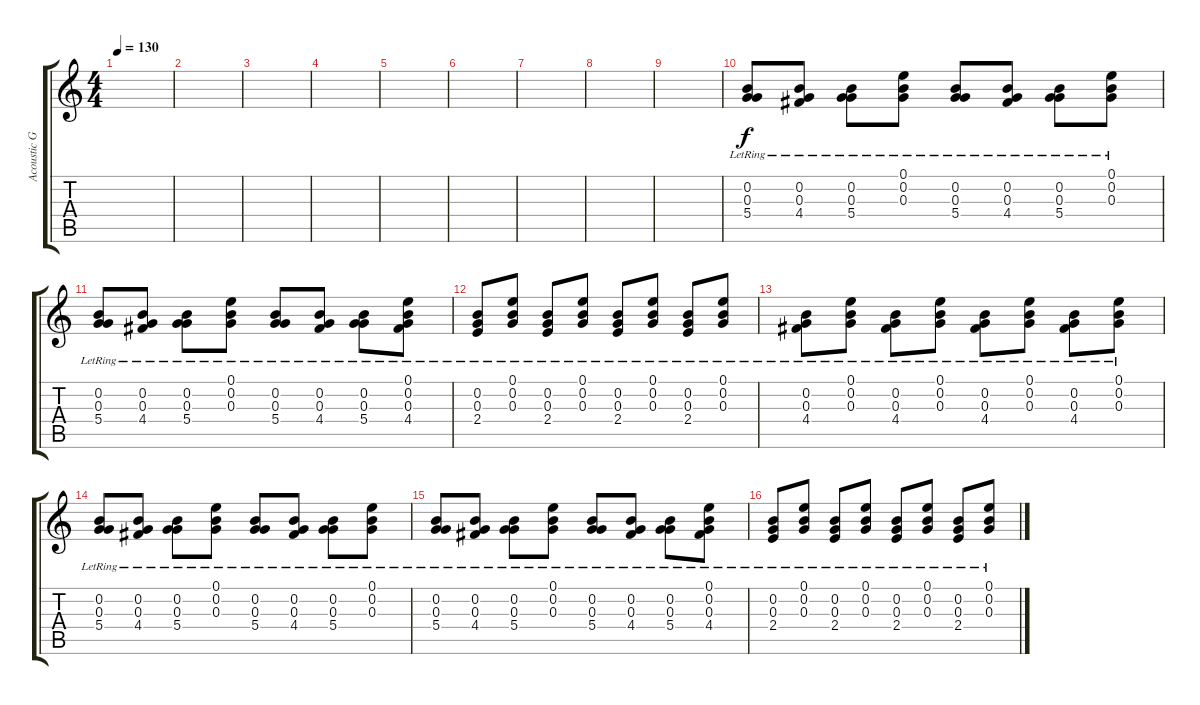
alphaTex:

\track ("Acoustic Guitar 2" "Acoustic G") {instrument acousticguitarsteel}
\staff {score tabs}
\tuning (E4 B3 G3 D3 A2 E2) {hide}
\ts (4 4)
\tempo 130
\clef g2
\ks c
|
|
|
|
|
|
|
|
|
(0.2{lr} 0.3{lr} 5.4{lr}).8 (0.2{lr} 0.3{lr} 4.4{lr}).8 (0.2{lr} 0.3{lr} 5.4{lr}).8 (0.1{lr} 0.2{lr} 0.3).8 (0.2{lr} 0.3{lr} 5.4{lr}).8 (0.2{lr} 0.3{lr} 4.4{lr}).8 (0.2{lr} 0.3{lr} 5.4{lr}).8 (0.1{lr} 0.2{lr} 0.3).8 |
(0.2{lr} 0.3{lr} 5.4{lr}).8 (0.2{lr} 0.3{lr} 4.4{lr}).8 (0.2{lr} 0.3{lr} 5.4{lr}).8 (0.1{lr} 0.2{lr} 0.3).8 (0.2{lr} 0.3{lr} 5.4{lr}).8 (0.2{lr} 0.3{lr} 4.4{lr}).8 (0.2{lr} 0.3{lr} 5.4{lr}).8 (0.1{lr} 0.2{lr} 0.3{lr} 4.4{lr}).8 |
(0.2{lr} 0.3{lr} 2.4{lr}).8 (0.1{lr} 0.2 0.3).8 (0.2{lr} 0.3{lr} 2.4{lr}).8 (0.1{lr} 0.2{lr} 0.3{lr}).8 (0.2{lr} 0.3{lr} 2.4{lr}).8 (0.1{lr} 0.2 0.3).8 (0.2{lr} 0.3{lr} 2.4{lr}).8 (0.1{lr} 0.2{lr} 0.3{lr}).8 |
(0.2{lr} 0.3{lr} 4.4{lr}).8 (0.1{lr} 0.2 0.3).8 (0.2{lr} 0.3{lr} 4.4{lr}).8 (0.1{lr} 0.2{lr} 0.3{lr}).8 (0.2{lr} 0.3{lr} 4.4{lr}).8 (0.1{lr} 0.2 0.3).8 (0.2{lr} 0.3{lr} 4.4{lr}).8 (0.1{lr} 0.2{lr} 0.3{lr}).8 |
(0.2{lr} 0.3{lr} 5.4{lr}).8 (0.2{lr} 0.3{lr} 4.4{lr}).8 (0.2{lr} 0.3{lr} 5.4{lr}).8 (0.1{lr} 0.2{lr} 0.3).8 (0.2{lr} 0.3{lr} 5.4{lr}).8 (0.2{lr} 0.3{lr} 4.4{lr}).8 (0.2{lr} 0.3{lr} 5.4{lr}).8 (0.1{lr} 0.2{lr} 0.3).8 |
(0.2{lr} 0.3{lr} 5.4{lr}).8 (0.2{lr} 0.3{lr} 4.4{lr}).8 (0.2{lr} 0.3{lr} 5.4{lr}).8 (0.1{lr} 0.2{lr} 0.3).8 (0.2{lr} 0.3{lr} 5.4{lr}).8 (0.2{lr} 0.3{lr} 4.4{lr}).8 (0.2{lr} 0.3{lr} 5.4{lr}).8 (0.1{lr} 0.2{lr} 0.3{lr} 4.4{lr}).8 |
(0.2{lr} 0.3{lr} 2.4{lr}).8 (0.1{lr} 0.2 0.3).8 (0.2{lr} 0.3{lr} 2.4{lr}).8 (0.1{lr} 0.2{lr} 0.3{lr}).8 (0.2{lr} 0.3{lr} 2.4{lr}).8 (0.1{lr} 0.2 0.3).8 (0.2{lr} 0.3{lr} 2.4{lr}).8 (0.1{lr} 0.2{lr} 0.3{lr}).8
